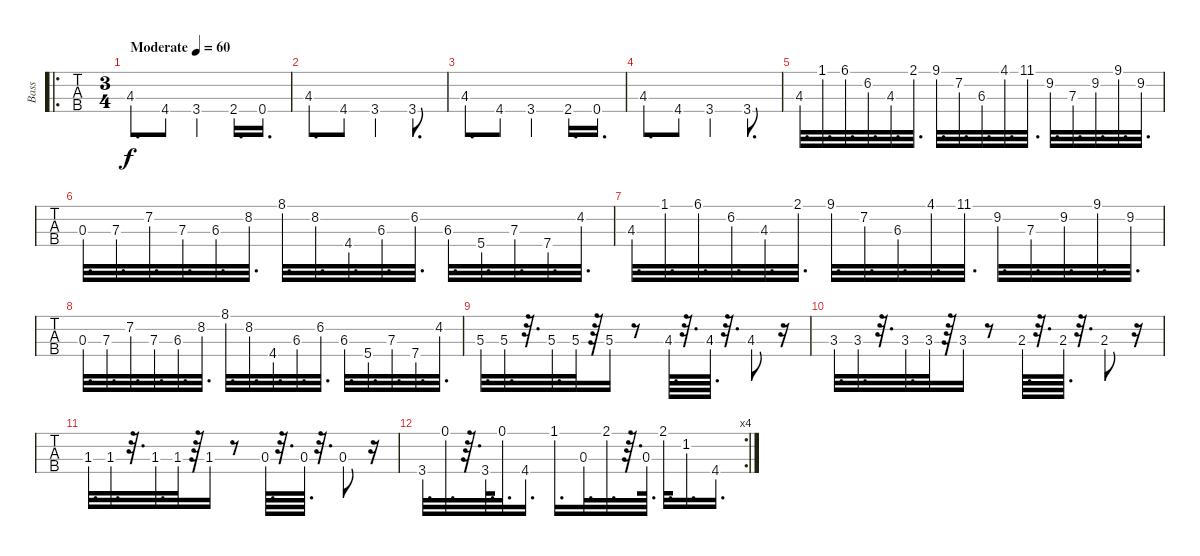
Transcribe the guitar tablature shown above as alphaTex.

\track ("Bass" "Bass") {instrument electricbassfinger}
\staff {tabs}
\tuning (G2 D2 A1 E1) {hide}
\ro
\ts (3 4)
\tempo (60 "Moderate")
\clef f4
\ks c
4.3.8{d dy f instrument electricbassfinger} 4.4.8 3.4.4 2.4.16{d} 0.4.16{d} |
4.3.8{d} 4.4.8 3.4.4 3.4.8{d} |
4.3.8{d} 4.4.8 3.4.4 2.4.16{d} 0.4.16{d} |
4.3.8{d} 4.4.8 3.4.4 3.4.8{d} |
4.3.32{d} 1.1.32{d} 6.1.32{d} 6.2.32{d} 4.3.32{d} 2.1.32{d} 9.1.32{d} 7.2.32{d} 6.3.32{d} 4.1.32{d} 11.1.32{d} 9.2.32{d} 7.3.32{d} 9.2.32{d} 9.1.32{d} 9.2.32{d} |
0.3.32{d} 7.3.32{d} 7.2.32{d} 7.3.32{d} 6.3.32{d} 8.2.32{d} 8.1.32{d} 8.2.32{d} 4.4.32{d} 6.3.32{d} 6.2.32{d} 6.3.32{d} 5.4.32{d} 7.3.32{d} 7.4.32{d} 4.2.32{d} |
4.3.32{d} 1.1.32{d} 6.1.32{d} 6.2.32{d} 4.3.32{d} 2.1.32{d} 9.1.32{d} 7.2.32{d} 6.3.32{d} 4.1.32{d} 11.1.32{d} 9.2.32{d} 7.3.32{d} 9.2.32{d} 9.1.32{d} 9.2.32{d} |
0.3.32{d} 7.3.32{d} 7.2.32{d} 7.3.32{d} 6.3.32{d} 8.2.32{d} 8.1.32{d} 8.2.32{d} 4.4.32{d} 6.3.32{d} 6.2.32{d} 6.3.32{d} 5.4.32{d} 7.3.32{d} 7.4.32{d} 4.2.32{d} |
5.3.32{d} 5.3.32{d} r.32{d} 5.3.32{d} 5.3.32 r.64 5.3.16 r.8 4.3.64{d} r.32{d} 4.3.64{d} r.32{d} 4.3.8 r.16 |
3.3.32{d} 3.3.32{d} r.32{d} 3.3.32{d} 3.3.32 r.64 3.3.16 r.8 2.3.64{d} r.32{d} 2.3.64{d} r.32{d} 2.3.8 r.16 |
1.3.32{d} 1.3.32{d} r.32{d} 1.3.32{d} 1.3.32 r.64 1.3.16 r.8 0.3.64{d} r.32{d} 0.3.64{d} r.32{d} 0.3.8 r.16 |
\rc 4
3.4.32{d} 0.1.32{d} r.64{d} 3.4.64{d} 0.1.32{d} 4.4.16{d} 1.1.16{d} 0.3.32{d} 2.1.32{d} r.64{d} 0.3.64{d} 2.1.32{d} 1.2.16{d} 4.4.16{d}
